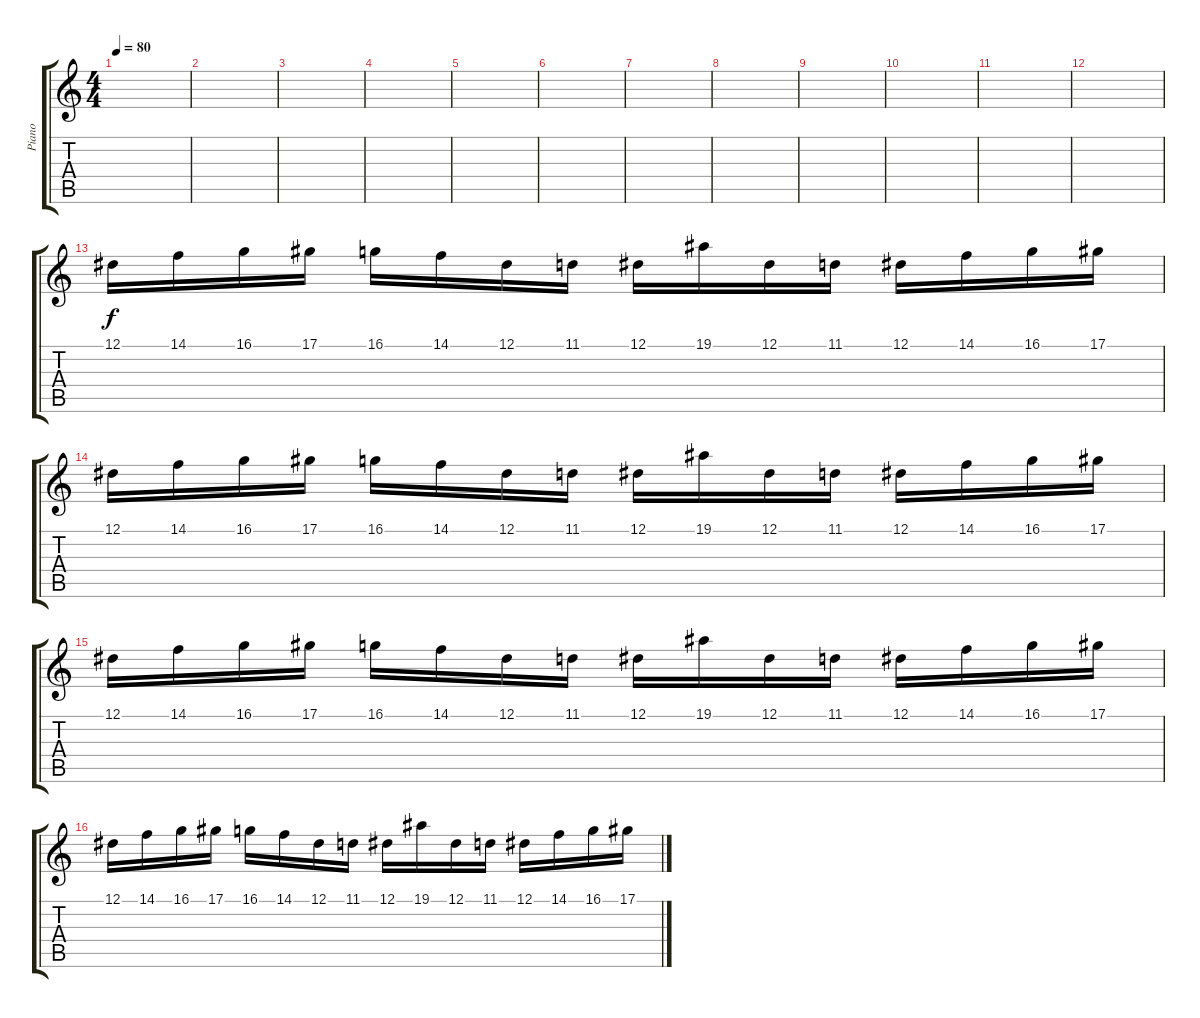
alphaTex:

\track ("Piano" "Piano") {instrument acousticgrandpiano}
\staff {score tabs}
\tuning (Eb4 Bb3 Gb3 Db3 Ab2 Eb2) {hide}
\ts (4 4)
\tempo 80
\clef g2
\ks c
|
|
|
|
|
|
|
|
|
|
|
|
12.1.16 14.1.16 16.1.16 17.1.16 16.1.16 14.1.16 12.1.16 11.1.16 12.1.16 19.1.16 12.1.16 11.1.16 12.1.16 14.1.16 16.1.16 17.1.16 |
12.1.16 14.1.16 16.1.16 17.1.16 16.1.16 14.1.16 12.1.16 11.1.16 12.1.16 19.1.16 12.1.16 11.1.16 12.1.16 14.1.16 16.1.16 17.1.16 |
12.1.16 14.1.16 16.1.16 17.1.16 16.1.16 14.1.16 12.1.16 11.1.16 12.1.16 19.1.16 12.1.16 11.1.16 12.1.16 14.1.16 16.1.16 17.1.16 |
12.1.16 14.1.16 16.1.16 17.1.16 16.1.16 14.1.16 12.1.16 11.1.16 12.1.16 19.1.16 12.1.16 11.1.16 12.1.16 14.1.16 16.1.16 17.1.16
